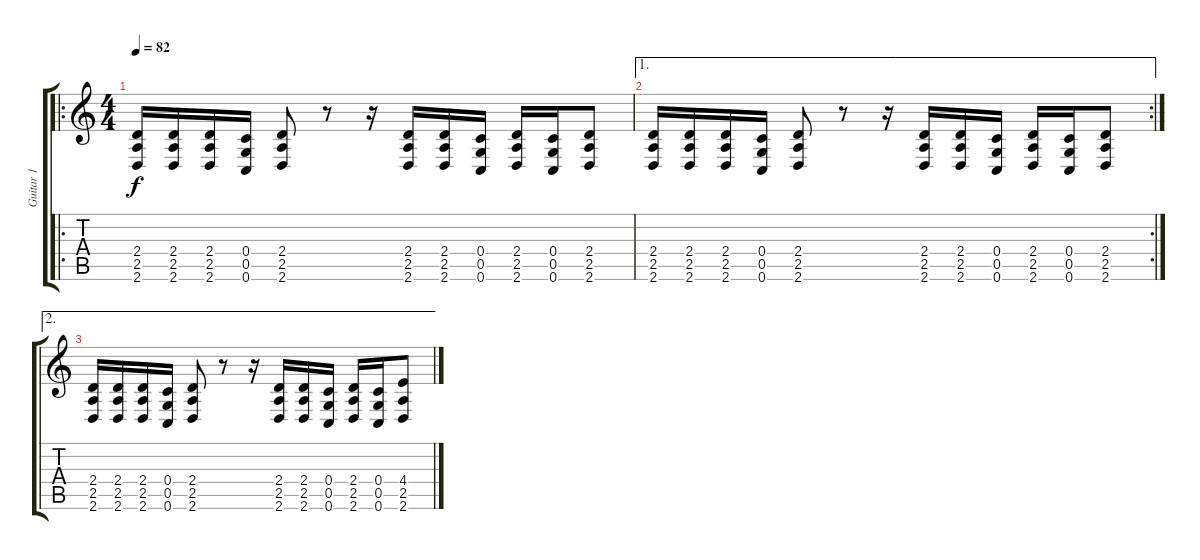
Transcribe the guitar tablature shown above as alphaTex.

\track ("Guitar 1" "Guitar 1") {instrument distortionguitar}
\staff {score tabs}
\tuning (D4 A3 F3 C3 G2 C2) {hide}
\ro
\ts (4 4)
\tempo 82
\clef g2
\ks c
(2.4 2.5 2.6).16{dy f} (2.4 2.5 2.6).16 (2.4 2.5 2.6).16 (0.4 0.5 0.6).16 (2.4 2.5 2.6).8 r.8 r.16 (2.4 2.5 2.6).16 (2.4 2.5 2.6).16 (0.4 0.5 0.6).16 (2.4 2.5 2.6).16 (0.4 0.5 0.6).16 (2.4 2.5 2.6).8 |
\ae 1
\rc 2
(2.4 2.5 2.6).16 (2.4 2.5 2.6).16 (2.4 2.5 2.6).16 (0.4 0.5 0.6).16 (2.4 2.5 2.6).8 r.8 r.16 (2.4 2.5 2.6).16 (2.4 2.5 2.6).16 (0.4 0.5 0.6).16 (2.4 2.5 2.6).16 (0.4 0.5 0.6).16 (2.4 2.5 2.6).8 |
\ae 2
(2.4 2.5 2.6).16 (2.4 2.5 2.6).16 (2.4 2.5 2.6).16 (0.4 0.5 0.6).16 (2.4 2.5 2.6).8 r.8 r.16 (2.4 2.5 2.6).16 (2.4 2.5 2.6).16 (0.4 0.5 0.6).16 (2.4 2.5 2.6).16 (0.4 0.5 0.6).16 (4.4 2.5 2.6).8
